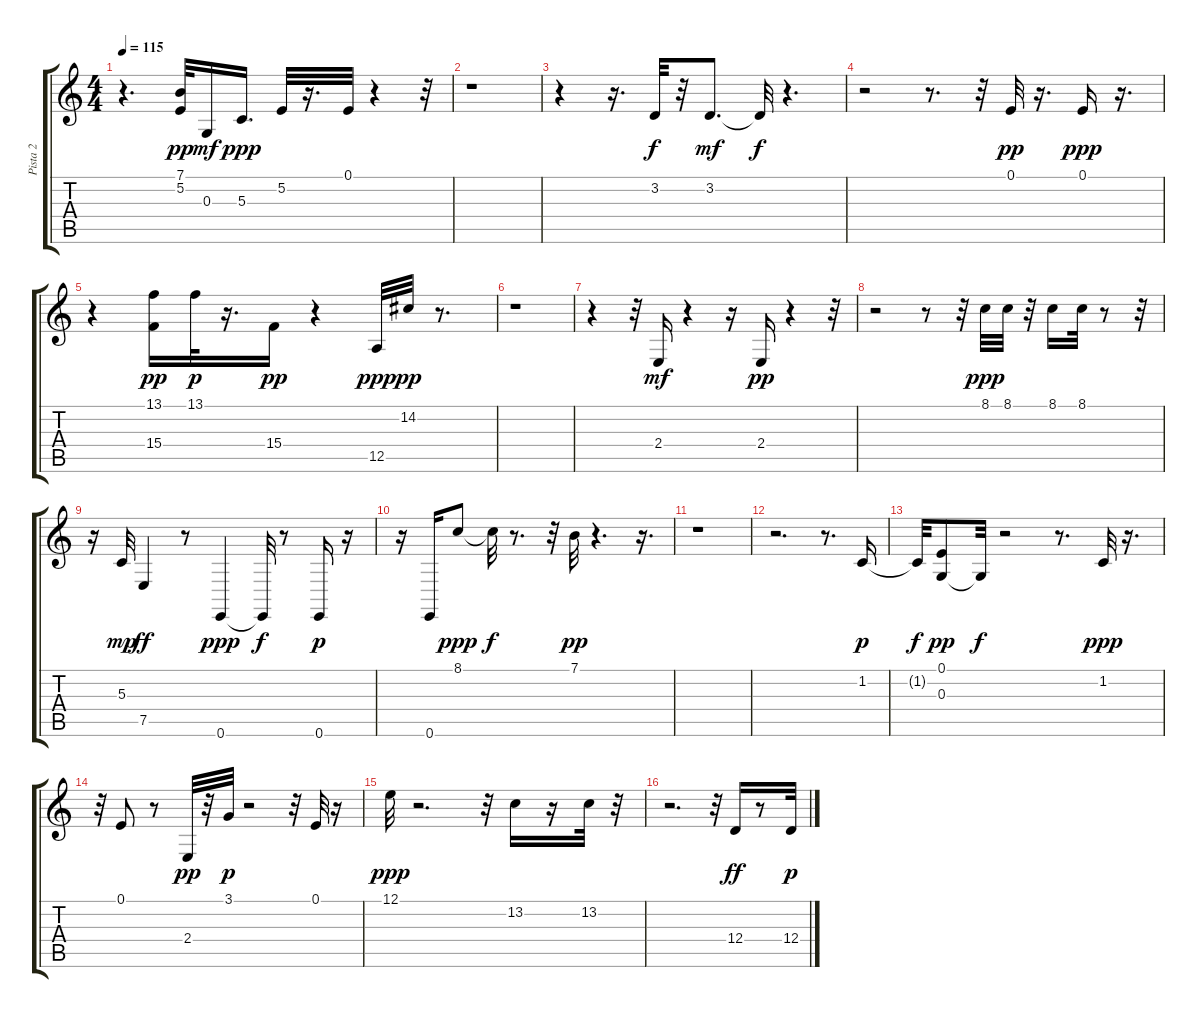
\track ("Pista 2" "Pista 2") {instrument drawbarorgan}
\staff {score tabs}
\tuning (E4 B3 G3 D3 A2 E2) {hide}
\ts (4 4)
\tempo 115
\clef g2
\ks c
r.4{d dy ppp} (7.1 5.2).32{dy pp} 0.3.16{dy mf} 5.3.16{d dy ppp} 5.2.32 r.16{d} 0.1.32 r.4 r.32 |
r.1 |
r.4 r.16{d} 3.2.32{dy f} r.32 3.2.8{d dy mf} 3.2{t}.32{dy f} r.4{d} |
r.2 r.8{d} r.32 0.1.32{dy pp} r.16{d} 0.1.16{dy ppp} r.16{d} |
r.4 (13.1 15.4).16{dy pp} 13.1.32{dy p} r.16{d} 15.4.16{dy pp} r.4 12.5.32{dy ppp} 14.2.32{dy pp} r.8{d} |
r.1 |
r.4 r.32 2.4.16{dy mf} r.4 r.16 2.4.16{dy pp} r.4 r.32 |
r.2 r.8 r.32 8.1.32{dy ppp} 8.1.32 r.32 8.1.16 8.1.32 r.8 r.32 |
r.16 5.3.32{dy mp} 7.5.4{dy ff} r.8 0.6.4{dy ppp} 0.6{t}.32{dy f} r.8 0.6.16{dy p} r.16 |
r.16 0.6.16 8.1.8{dy ppp} 8.1{t}.32{dy f} r.8{d} r.32 7.1.32{dy pp} r.4{d} r.16{d} |
r.1 |
r.2{d} r.8{d} 1.2.16{dy p} |
1.2{t}.32{dy f} (0.1 0.3).8{dy pp} 0.3{t}.32{dy f} r.2 r.8{d} 1.2.32{dy ppp} r.16{d} |
r.32 0.1.8 r.8 2.4.32{dy pp} r.32 3.1.32{dy p} r.2 r.32 0.1.32 r.16 |
12.1.32{dy ppp} r.2{d} r.32 13.2.16 r.16 13.2.32 r.32 |
r.2{d} r.32 12.4.16{dy ff} r.8 12.4.32{dy p}
